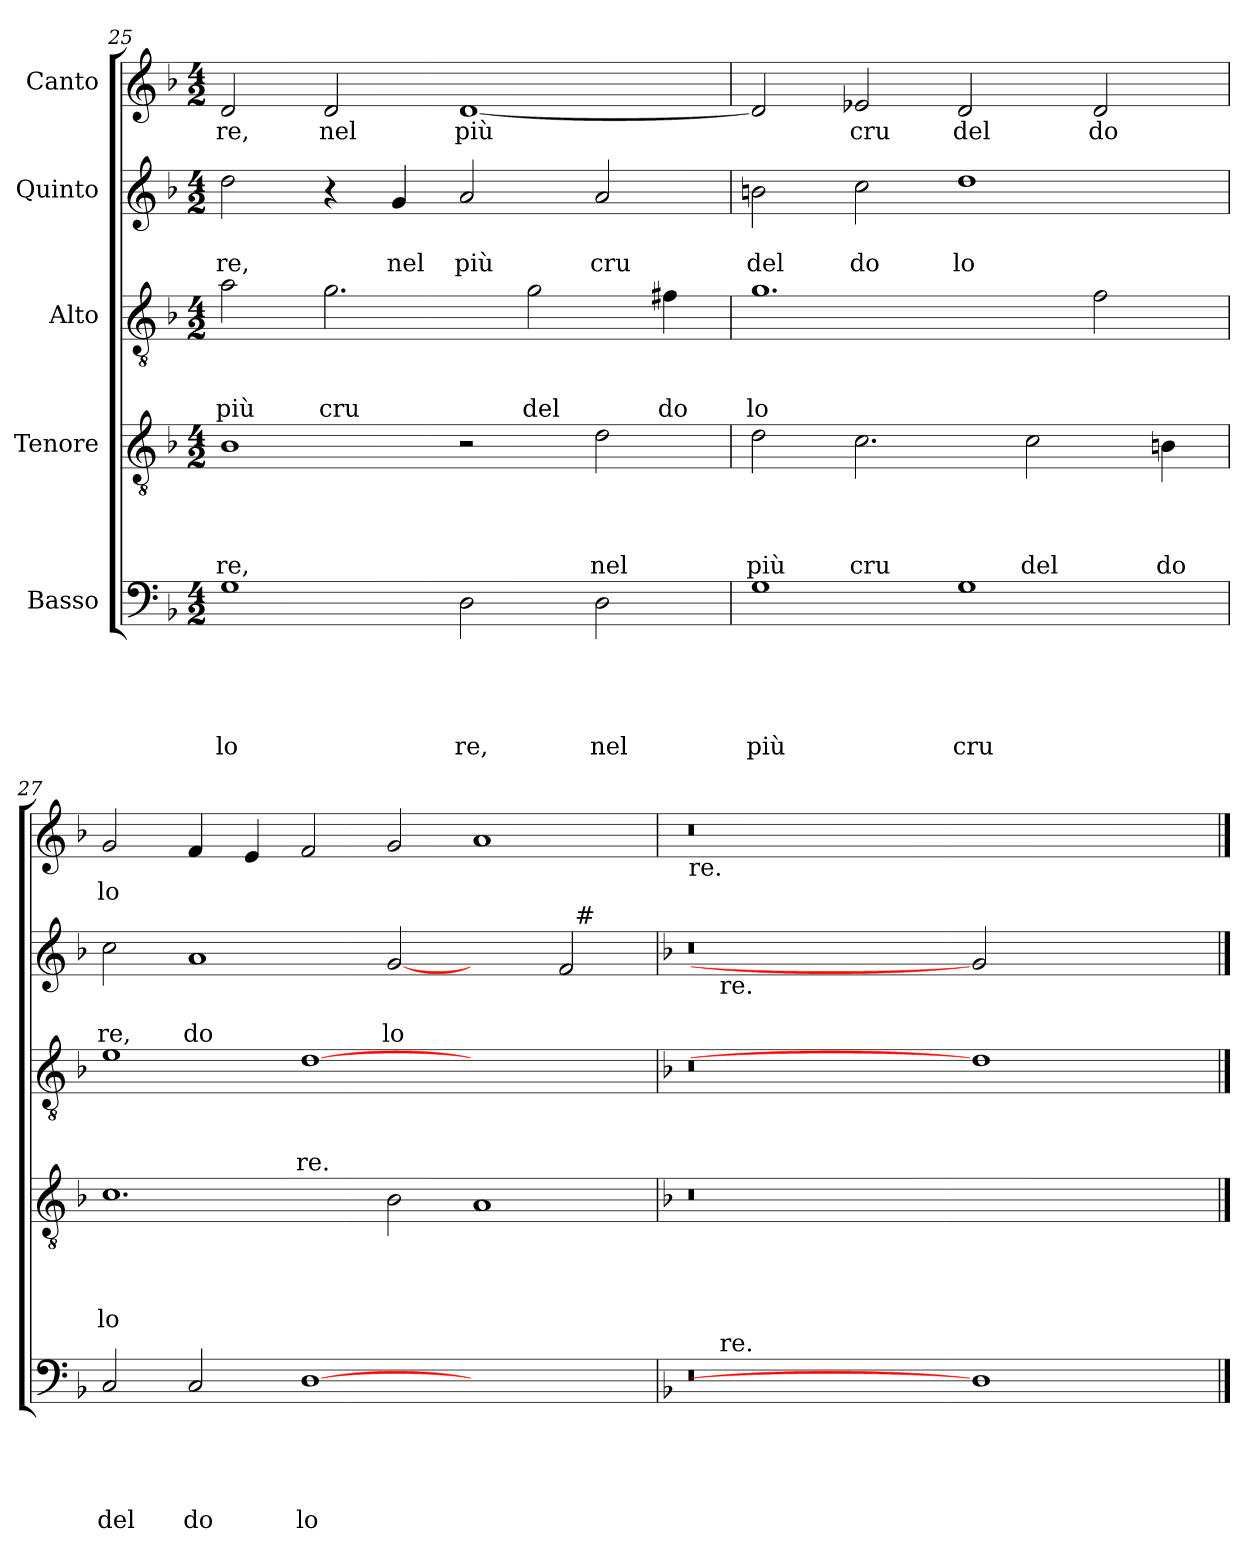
**kern	**text	**text	**text	**text	**text	**kern	**text	**text	**text	**text	**kern	**text	**text	**text	**kern	**text	**text	**kern	**text
*part5	*part5	*part5	*part5	*part5	*part5	*part4	*part4	*part4	*part4	*part4	*part3	*part3	*part3	*part3	*part2	*part2	*part2	*part1	*part1
*staff5	*staff5	*staff5	*staff5	*staff5	*staff5	*staff4	*staff4	*staff4	*staff4	*staff4	*staff3	*staff3	*staff3	*staff3	*staff2	*staff2	*staff2	*staff1	*staff1
*I"Basso	*	*	*	*	*	*I"Tenore	*	*	*	*	*I"Alto	*	*	*	*I"Quinto	*	*	*I"Canto	*
*clefF4	*	*	*	*	*	*clefGv2	*	*	*	*	*clefGv2	*	*	*	*clefG2	*	*	*clefG2	*
*k[b-]	*	*	*	*	*	*k[b-]	*	*	*	*	*k[b-]	*	*	*	*k[b-]	*	*	*k[b-]	*
*F:	*	*	*	*	*	*F:	*	*	*	*	*F:	*	*	*	*F:	*	*	*F:	*
*M4/2	*	*	*	*	*	*M4/2	*	*	*	*	*M4/2	*	*	*	*M4/2	*	*	*M4/2	*
=25	=25	=25	=25	=25	=25	=25	=25	=25	=25	=25	=25	=25	=25	=25	=25	=25	=25	=25	=25
!	!	!	!	!	!LO:LY:b	!	!	!	!	!LO:LY:b	!	!	!	!LO:LY:b	!	!	!LO:LY:b	!	!LO:LY:b
1G	.	.	.	.	lo	1B-	.	.	.	re,	2a\	.	.	più	2dd\	.	re,	2d/	re,
!	!	!	!	!	!	!	!	!	!	!	!	!	!	!LO:LY:b	!	!	!	!	!LO:LY:b
.	.	.	.	.	.	.	.	.	.	.	2.g\	.	.	cru	4r	.	.	2d/	nel
!	!	!	!	!	!	!	!	!	!	!	!	!	!	!	!	!	!LO:LY:b	!	!
.	.	.	.	.	.	.	.	.	.	.	.	.	.	.	4g/	.	nel	.	.
!	!	!	!	!	!LO:LY:b	!	!	!	!	!	!	!	!	!	!	!	!LO:LY:b	!	!LO:LY:b
2D\	.	.	.	.	re,	2r	.	.	.	.	.	.	.	.	2a/	.	più	[<1d	più
!	!	!	!	!	!	!	!	!	!	!	!	!	!	!LO:LY:b	!	!	!	!	!
.	.	.	.	.	.	.	.	.	.	.	2g\	.	.	del	.	.	.	.	.
!	!	!	!	!	!LO:LY:b	!	!	!	!	!LO:LY:b	!	!	!	!	!	!	!LO:LY:b	!	!
2D\	.	.	.	.	nel	2d\	.	.	.	nel	.	.	.	.	2a/	.	cru	.	.
!	!	!	!	!	!	!	!	!	!	!	!	!	!	!LO:LY:b	!	!	!	!	!
.	.	.	.	.	.	.	.	.	.	.	4f#X\	.	.	do	.	.	.	.	.
=26	=26	=26	=26	=26	=26	=26	=26	=26	=26	=26	=26	=26	=26	=26	=26	=26	=26	=26	=26
!	!	!	!	!	!LO:LY:b	!	!	!	!	!LO:LY:b	!	!	!	!LO:LY:b	!	!	!LO:LY:b	!	!
1G	.	.	.	.	più	2d\	.	.	.	più	1.g	.	.	lo	2bn\	.	del	2d/]	.
!	!	!	!	!	!	!	!	!	!	!LO:LY:b	!	!	!	!	!	!	!LO:LY:b	!	!LO:LY:b
.	.	.	.	.	.	2.c\	.	.	.	cru	.	.	.	.	2cc\	.	do	2e-X/	cru
!	!	!	!	!	!LO:LY:b	!	!	!	!	!	!	!	!	!	!	!	!LO:LY:b	!	!LO:LY:b
1G	.	.	.	.	cru	.	.	.	.	.	.	.	.	.	1dd	.	lo	2d/	del
!	!	!	!	!	!	!	!	!	!	!LO:LY:b	!	!	!	!	!	!	!	!	!
.	.	.	.	.	.	2c\	.	.	.	del	.	.	.	.	.	.	.	.	.
!	!	!	!	!	!	!	!	!	!	!	!	!	!	!	!	!	!	!	!LO:LY:b
.	.	.	.	.	.	.	.	.	.	.	2f\	.	.	.	.	.	.	2d/	do
!	!	!	!	!	!	!	!	!	!	!LO:LY:b	!	!	!	!	!	!	!	!	!
.	.	.	.	.	.	4Bn\	.	.	.	do	.	.	.	.	.	.	.	.	.
=27	=27	=27	=27	=27	=27	=27	=27	=27	=27	=27	=27	=27	=27	=27	=27	=27	=27	=27	=27
!	!	!	!	!	!LO:LY:b	!	!	!	!	!LO:LY:b	!	!	!	!	!	!	!LO:LY:b	!	!LO:LY:b
*	*	*	*	*	*	*	*	*	*	*	*	*	*	*	*^	*	*	*	*
2C/	.	.	.	.	del	1.c	.	.	.	lo	1e	.	.	.	2cc\	1ryy	.	re,	2g</	lo
!	!	!	!	!	!LO:LY:b	!	!	!	!	!	!	!	!	!	!	!	!	!LO:LY:b	!	!
2C/	.	.	.	.	do	.	.	.	.	.	.	.	.	.	1a	.	.	do	4f/	.
.	.	.	.	.	.	.	.	.	.	.	.	.	.	.	.	.	.	.	4e/	.
!	!	!	!	!	!LO:LY:b	!	!	!	!	!	!	!	!	!LO:LY:b	!	!	!	!	!	!
[1D	.	.	.	.	lo	.	.	.	.	.	[1d	.	.	re.	.	1ryy	.	.	2f/	.
!	!	!	!	!	!	!	!	!	!	!	!	!	!	!	!	!	!	!LO:LY:b	!	!
.	.	.	.	.	.	2B-\	.	.	.	.	.	.	.	.	[2g	.	.	lo	2g/	.
1ryy	.	.	.	.	.	1A	.	.	.	.	1ryy	.	.	.	2ryy	2ryy	.	.	1a	.
.	.	.	.	.	.	.	.	.	.	.	.	.	.	.	2f/	32ryy	.	.	.	.
!	!	!	!	!	!	!	!	!	!	!	!	!	!	!	!	!LO:TX:a:t=#	!	!	!	!
.	.	.	.	.	.	.	.	.	.	.	.	.	.	.	.	4...ryy	.	.	.	.
=28	=28	=28	=28	=28	=28	=28	=28	=28	=28	=28	=28	=28	=28	=28	=28	=28	=28	=28	=28	=28
*	*	*	*	*	*	*	*	*	*	*	*	*	*	*	*	*	*	*	*k[]	*
*	*	*	*	*	*	*	*	*	*	*	*	*	*	*	*	*	*	*	*C:	*
!	!	!	!	!	!	!	!	!	!	!	!	!	!	!	!	!	!	!	!LO:TX:b:t=re.	!
*^	*	*	*	*	*	*	*	*	*	*	*	*	*	*	*	*	*	*	*	*
0r	16.ryy	.	.	.	.	.	0r	.	.	.	.	0r	.	.	.	0r	16.ryy	.	.	0r	.
!	!	!	!	!	!	!	!	!	!	!	!	!	!	!	!	!	!LO:TX:b:t=re.	!	!	!	!
!	!LO:TX:a:t=re.	!	!	!	!	!	!	!	!	!	!	!	!	!	!	!	!	!	!	!	!
.	1ryy	.	.	.	.	.	.	.	.	.	.	.	.	.	.	.	1ryy	.	.	.	.
.	1ryy	.	.	.	.	.	.	.	.	.	.	.	.	.	.	.	1ryy	.	.	.	.
1D]	.	.	.	.	.	.	1ryy	.	.	.	.	1d]	.	.	.	2g]	.	.	.	1ryy	.
.	2ryy	.	.	.	.	.	.	.	.	.	.	.	.	.	.	.	2ryy	.	.	.	.
.	.	.	.	.	.	.	.	.	.	.	.	.	.	.	.	2ryy	.	.	.	.	.
.	4ryy	.	.	.	.	.	.	.	.	.	.	.	.	.	.	.	4ryy	.	.	.	.
.	8ryy	.	.	.	.	.	.	.	.	.	.	.	.	.	.	.	8ryy	.	.	.	.
.	32ryy	.	.	.	.	.	.	.	.	.	.	.	.	.	.	.	32ryy	.	.	.	.
*v	*v	*	*	*	*	*	*	*	*	*	*	*	*	*	*	*v	*v	*	*	*	*
==	==	==	==	==	==	==	==	==	==	==	==	==	==	==	==	==	==	==	==
*-	*-	*-	*-	*-	*-	*-	*-	*-	*-	*-	*-	*-	*-	*-	*-	*-	*-	*-	*-
